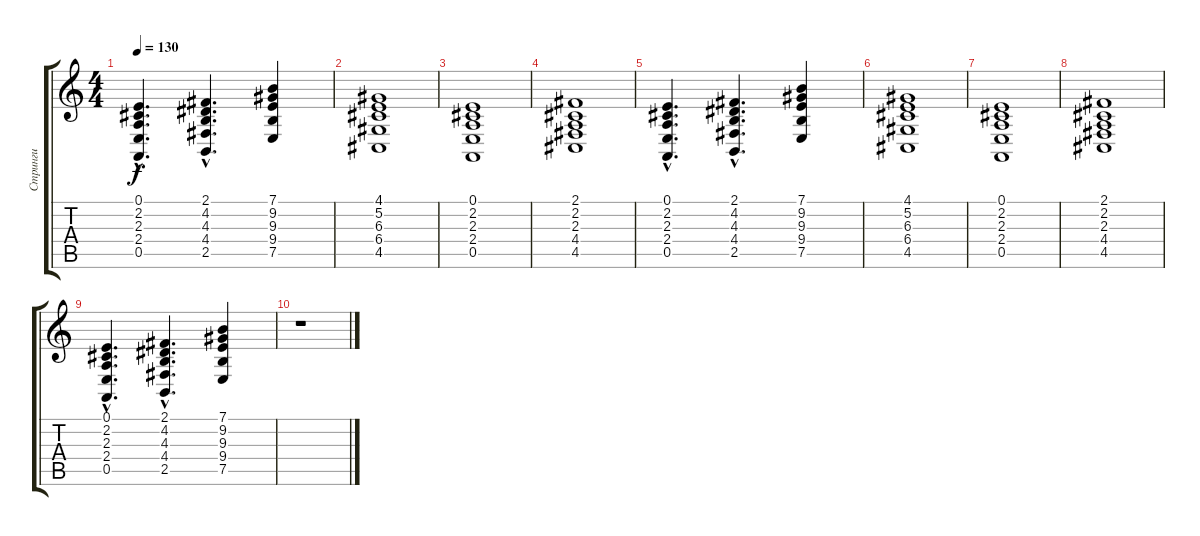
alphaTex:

\track ("Стринги" "Стринги") {instrument stringensemble2}
\staff {score tabs}
\tuning (E4 B3 G3 D3 A2 E2) {hide}
\ts (4 4)
\tempo 130
\clef g2
\ks c
(0.1{hac} 2.2{hac} 2.3{hac} 2.4{hac} 0.5{hac}).4{d dy f} (2.1{hac} 4.2{hac} 4.3{hac} 4.4{hac} 2.5{hac}).4{d} (7.1 9.2 9.3 9.4 7.5).4 |
(4.1 5.2 6.3 6.4 4.5).1{volume 9 instrument stringensemble2} |
(0.1 2.2 2.3 2.4 0.5).1 |
(2.1 2.2 2.3 4.4 4.5).1 |
(0.1{hac} 2.2{hac} 2.3{hac} 2.4{hac} 0.5{hac}).4{d volume 9} (2.1{hac} 4.2{hac} 4.3{hac} 4.4{hac} 2.5{hac}).4{d volume 8} (7.1 9.2 9.3 9.4 7.5).4{volume 7} |
(4.1 5.2 6.3 6.4 4.5).1{volume 8 instrument stringensemble2} |
(0.1 2.2 2.3 2.4 0.5).1{volume 4} |
(2.1 2.2 2.3 4.4 4.5).1{volume 2} |
(0.1{hac} 2.2{hac} 2.3{hac} 2.4{hac} 0.5{hac}).4{d volume 0} (2.1{hac} 4.2{hac} 4.3{hac} 4.4{hac} 2.5{hac}).4{d} (7.1 9.2 9.3 9.4 7.5).4 |
r.1
